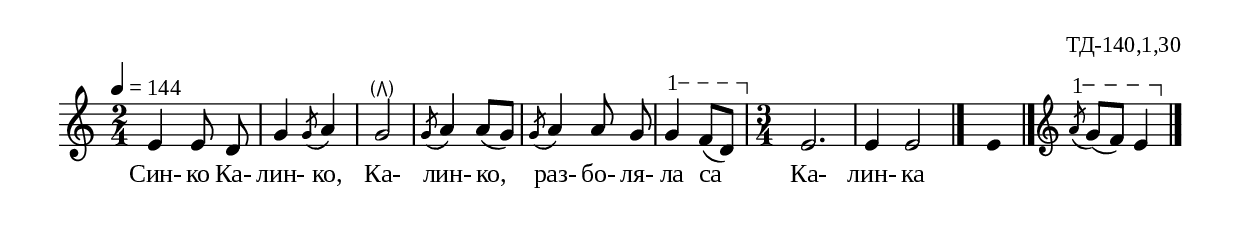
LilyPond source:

%{
TD_140_1_30
%}

\include "td-preamble.ly"

\score {
\relative c' {
 \tempo 4 = 144
  \time 2/4
 e4 e8 d\noBeam g4 \acciaccatura g8 a4 
 \parS
 g2-\parenthesize-\rtoe \acciaccatura g8 a4 a8( g) 
 \acciaccatura g8 a4 a8 g\noBeam 
 \varA
 g4\startTextSpan f8( d\stopTextSpan) 
 \time 3/4 e2. e4 e2 
 \set Score.measureLength = #(ly:make-moment 2 4)  
 \bar "|." 
 s4 \fixB e4 \fixC 
 \bar "|."
\endm 
\varA
 \acciaccatura a8\startTextSpan g([ f)] e4\stopTextSpan  
 \bar "|."
}
\addlyrics { Син- ко Ка- лин- ко, Ка- лин- ко, раз- бо- ля- ла са Ка- лин- ка }
%
\layout {
  indent = #0
  line-width = 190\mm
  ragged-right=##f
}
%
\midi { 
	\context {
		\Score
		tempoWholesPerMinute = #(ly:make-moment 144 4)
		}
	}
}

\header{
  opus = "ТД-140,1,30"
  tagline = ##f
}


